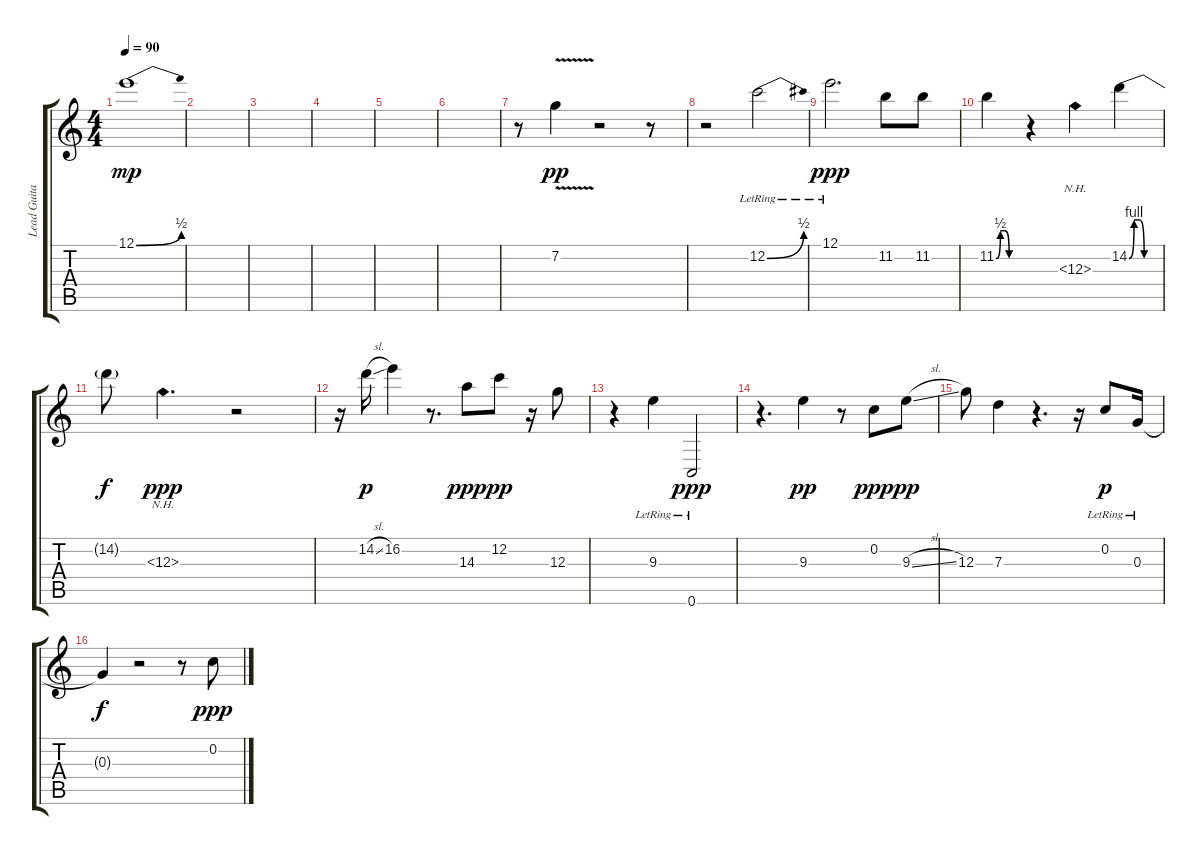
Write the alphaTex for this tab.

\track ("Lead Guitar" "Lead Guita") {instrument electricguitarjazz}
\staff {score tabs}
\tuning (E4 C4 G3 C3 G2 C2) {hide}
\ts (4 4)
\tempo 90
\clef g2
\ks c
12.1{be (bend 0 0 60 2)}.1{dy mp} |
|
|
|
|
|
r.8 7.2{v}.4{dy pp} r.2 r.8 |
r.2 12.2{be (bend 0 0 60 2) lr}.2 |
12.1{lr}.2{d dy ppp} 11.2.8 11.2.8 |
11.2{be (custom 0 0 10 2 20 2 30 0 60 0)}.4 r.4 12.3{nh}.4 14.2{be (custom 0 0 10 4 20 4 30 0 60 0)}.4 |
14.2{t}.8{dy f} 12.3{nh}.4{d dy ppp} r.2 |
r.16 14.2{sl}.16{dy p} 16.2.4 r.8{d} 14.3.8{dy ppp} 12.2.8{dy pp} r.16 12.3.8 |
r.4 9.3{lr}.4 0.6{lr}.2{dy ppp} |
r.4{d} 9.3.4{dy pp} r.8 0.2.8{dy ppp} 9.3{sl}.8{dy pp} |
12.3.8 7.3.4 r.4{d} r.16 0.2{lr}.8{dy p} 0.3{lr}.16 |
0.3{t}.4{dy f} r.2 r.8 0.2.8{dy ppp}
